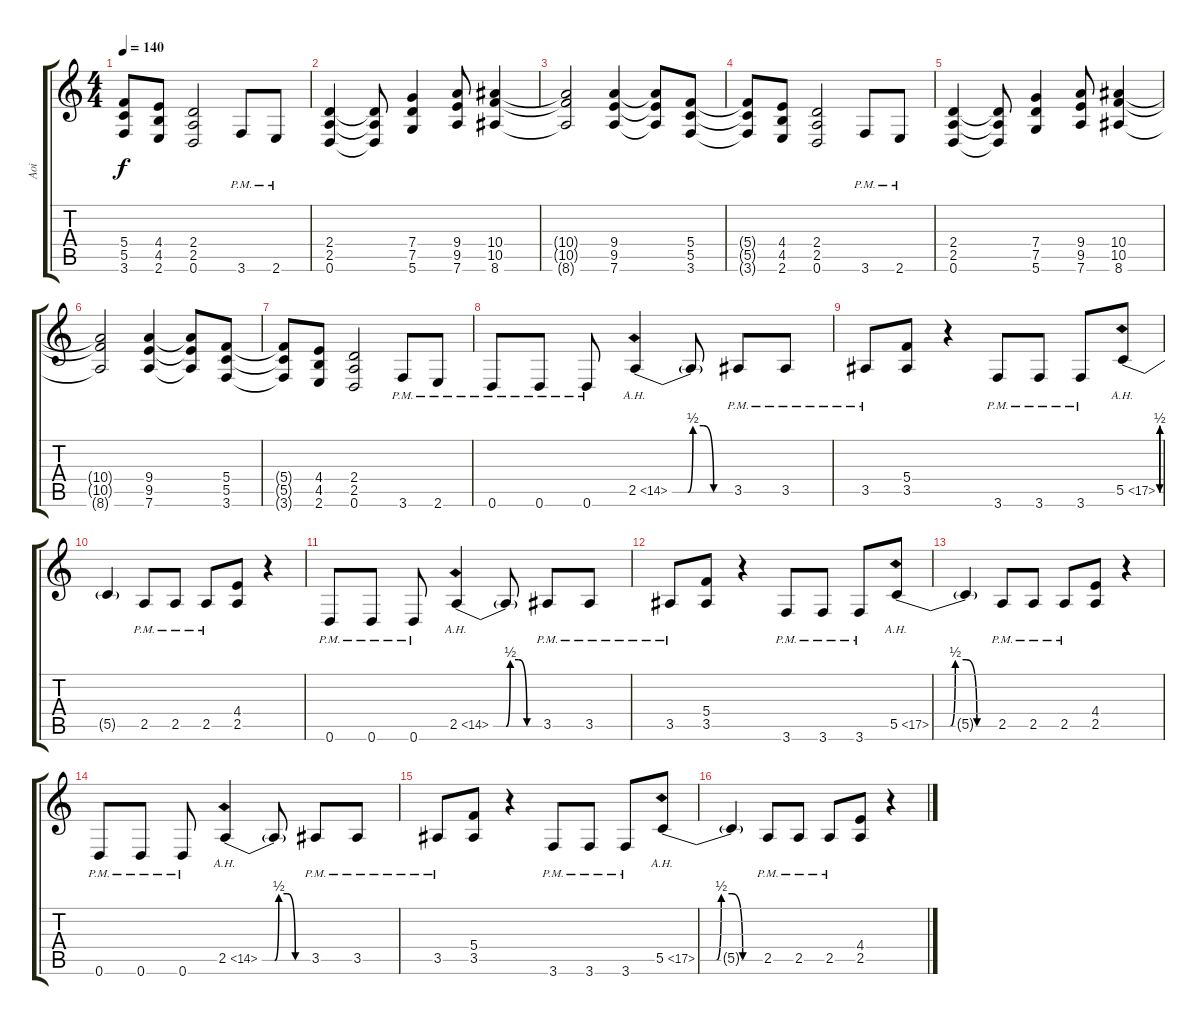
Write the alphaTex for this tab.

\track ("Aoi" "Aoi") {instrument distortionguitar}
\staff {score tabs}
\tuning (D4 A3 F3 C3 G2 D2) {hide}
\ts (4 4)
\tempo 140
\clef g2
\ks c
(5.4{t} 5.5{t} 3.6{t}).8{dy f} (4.4 4.5 2.6).8 (2.4 2.5 0.6).2 3.6{pm}.8 2.6{pm}.8 |
(2.4 2.5 0.6).4 (2.4{t} 2.5{t} 0.6{t}).8 (7.4 7.5 5.6).4 (9.4 9.5 7.6).8 (10.4 10.5 8.6).4 |
(10.4{t} 10.5{t} 8.6{t}).2 (9.4 9.5 7.6).4 (9.4{t} 9.5{t} 7.6{t}).8 (5.4 5.5 3.6).8 |
(5.4{t} 5.5{t} 3.6{t}).8 (4.4 4.5 2.6).8 (2.4 2.5 0.6).2 3.6{pm}.8 2.6{pm}.8 |
(2.4 2.5 0.6).4 (2.4{t} 2.5{t} 0.6{t}).8 (7.4 7.5 5.6).4 (9.4 9.5 7.6).8 (10.4 10.5 8.6).4 |
(10.4{t} 10.5{t} 8.6{t}).2 (9.4 9.5 7.6).4 (9.4{t} 9.5{t} 7.6{t}).8 (5.4 5.5 3.6).8 |
(5.4{t} 5.5{t} 3.6{t}).8 (4.4 4.5 2.6).8 (2.4 2.5 0.6).2 3.6{pm}.8 2.6{pm}.8 |
0.6{pm}.8 0.6{pm}.8 0.6{pm}.8 2.5{be (custom 0 0 10 0 15 0 20 2 30 2 40 0 60 0) ah 12}.4 2.5{t}.8 3.5{pm}.8 3.5{pm}.8 |
3.5{pm}.8 (5.4 3.5).8 r.4 3.6{pm}.8 3.6{pm}.8 3.6{pm}.8 5.5{be (custom 0 0 15 0 20 2 30 2 40 0 60 0) ah 12}.8 |
5.5{t}.4 2.5{pm}.8 2.5{pm}.8 2.5{pm}.8 (4.4 2.5).8 r.4 |
0.6{pm}.8 0.6{pm}.8 0.6{pm}.8 2.5{be (custom 0 0 10 0 15 0 20 2 30 2 40 0 60 0) ah 12}.4 2.5{t}.8 3.5{pm}.8 3.5{pm}.8 |
3.5{pm}.8 (5.4 3.5).8 r.4 3.6{pm}.8 3.6{pm}.8 3.6{pm}.8 5.5{be (custom 0 0 15 0 20 2 30 2 40 0 60 0) ah 12}.8 |
5.5{t}.4 2.5{pm}.8 2.5{pm}.8 2.5{pm}.8 (4.4 2.5).8 r.4 |
0.6{pm}.8 0.6{pm}.8 0.6{pm}.8 2.5{be (custom 0 0 10 0 15 0 20 2 30 2 40 0 60 0) ah 12}.4 2.5{t}.8 3.5{pm}.8 3.5{pm}.8 |
3.5{pm}.8 (5.4 3.5).8 r.4 3.6{pm}.8 3.6{pm}.8 3.6{pm}.8 5.5{be (custom 0 0 15 0 20 2 30 2 40 0 60 0) ah 12}.8 |
5.5{t}.4 2.5{pm}.8 2.5{pm}.8 2.5{pm}.8 (4.4 2.5).8 r.4
